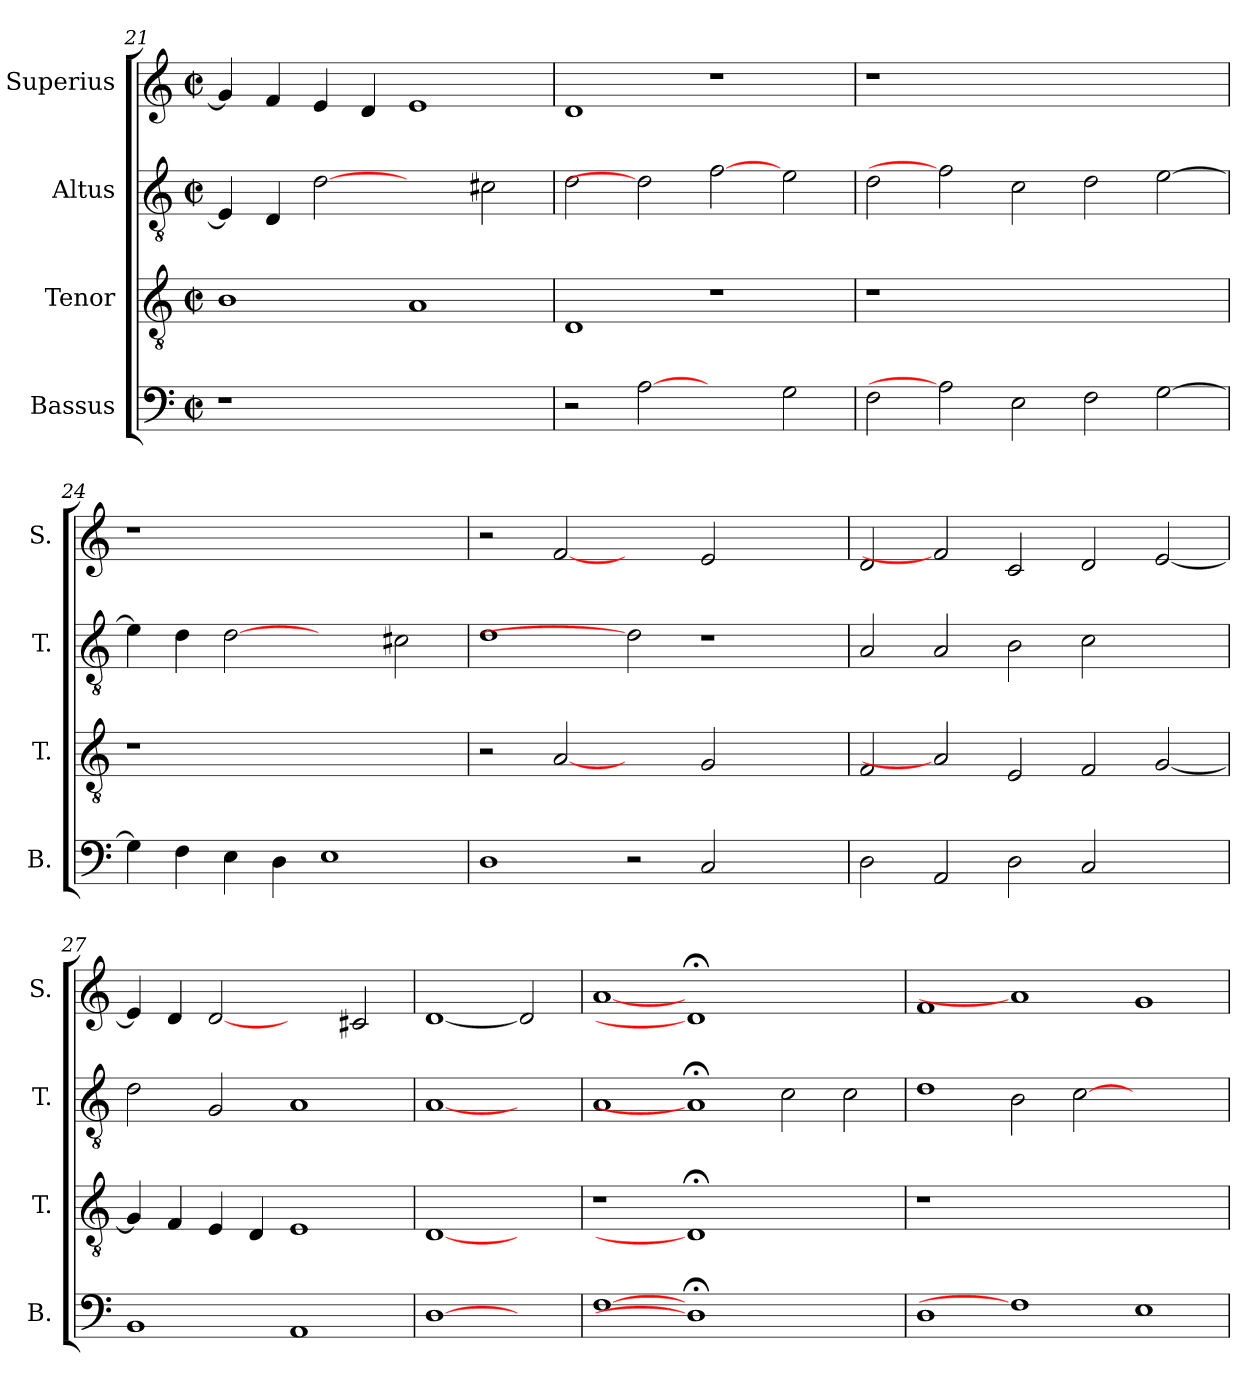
**kern	**kern	**kern	**kern
*part4	*part3	*part2	*part1
*staff4	*staff3	*staff2	*staff1
*I"Bassus	*I"Tenor	*I"Altus	*I"Superius
*I'B.	*I'T.	*I'T.	*I'S.
*clefF4	*clefGv2	*clefGv2	*clefG2
*	*ITrd7c12	*ITrd7c12	*
*k[]	*k[]	*k[]	*k[]
*C:	*C:	*C:	*C:
*M2/2	*M2/2	*M2/2	*M2/2
*met(c|)	*met(c|)	*met(c|)	*met(c|)
=21	=21	=21	=21
!LO:N:vis=1	!	!	!
1r	1BBi	4EEi/]	4gi/]
.	.	4DDi/	4fi/
.	.	[2Di	4ei/
.	.	.	4di/
1ryy	1AAi	2ryy	1ei
.	.	2C#Xi\	.
!!LO:LB:g=z
=22	=22	=22	=22
2r	1DDi	2Di\	1di
[2Ai	.	2Di]	.
2ryy	1r	[2Fi	1r
2Gi\	.	2Ei\	.
=23	=23	=23	=23
!	!LO:N:vis=1	!	!LO:N:vis=1
2Fi\	1r	2Di\	1r
2Ai]	.	2Fi]	.
2Ei\	1.ryy	2Ci\	1.ryy
2Fi\	.	2Di\	.
[>2Gi\	.	[>2Ei\	.
=24	=24	=24	=24
!	!LO:N:vis=1	!	!LO:N:vis=1
4Gi\]	1r	4Ei\]	1r
4Fi\	.	4Di\	.
4Ei\	.	[2Di	.
4Di\	.	.	.
1Ei	1ryy	2ryy	1ryy
.	.	2C#Xi\	.
=25	=25	=25	=25
1Di	2r	1Di	2r
.	[2AAi	.	[2fi
2r	2ryy	2Di]	2ryy
2Ci/	2GGi/	1r	2ei/
2ryy	2ryy	.	2ryy
=26	=26	=26	=26
2Di\	2FFi/	2AAi/	2di/
2AAi/	2AAi]	2AAi/	2fi]
2Di\	2EEi/	2BBi\	2ci/
2Ci/	2FFi/	2Ci\	2di/
2ryy	[<2GGi/	2ryy	[<2ei/
!!LO:LB:g=z
=27	=27	=27	=27
1BBi	4GGi/]	2Di\	4ei/]
.	4FFi/	.	4di/
.	4EEi/	2GGi/	[2di
.	4DDi/	.	.
1AAi	1EEi	1AAi	2ryy
.	.	.	2c#Xi/
=28	=28	=28	=28
[1Di	[1DDi	[1AAi	[1di
2ryy	2ryy	2ryy	2di]
=29	=29	=29	=29
!	!LO:N:vis=1	!	!
[1Fi	1r	1AAi	[1ai
1D;i]	1DD;i]	1AA;i]	1d;i]
1ryy	1ryy	2Ci\	1ryy
.	.	2Ci\	.
=30	=30	=30	=30
!	!LO:N:vis=1	!	!
1Di	1r	1Di	1fi
1Fi]	0ryy	2BBi\	1ai]
.	.	[>2Ci\	.
1Ei	.	1ryy	1gi
=	=	=	=
*-	*-	*-	*-
